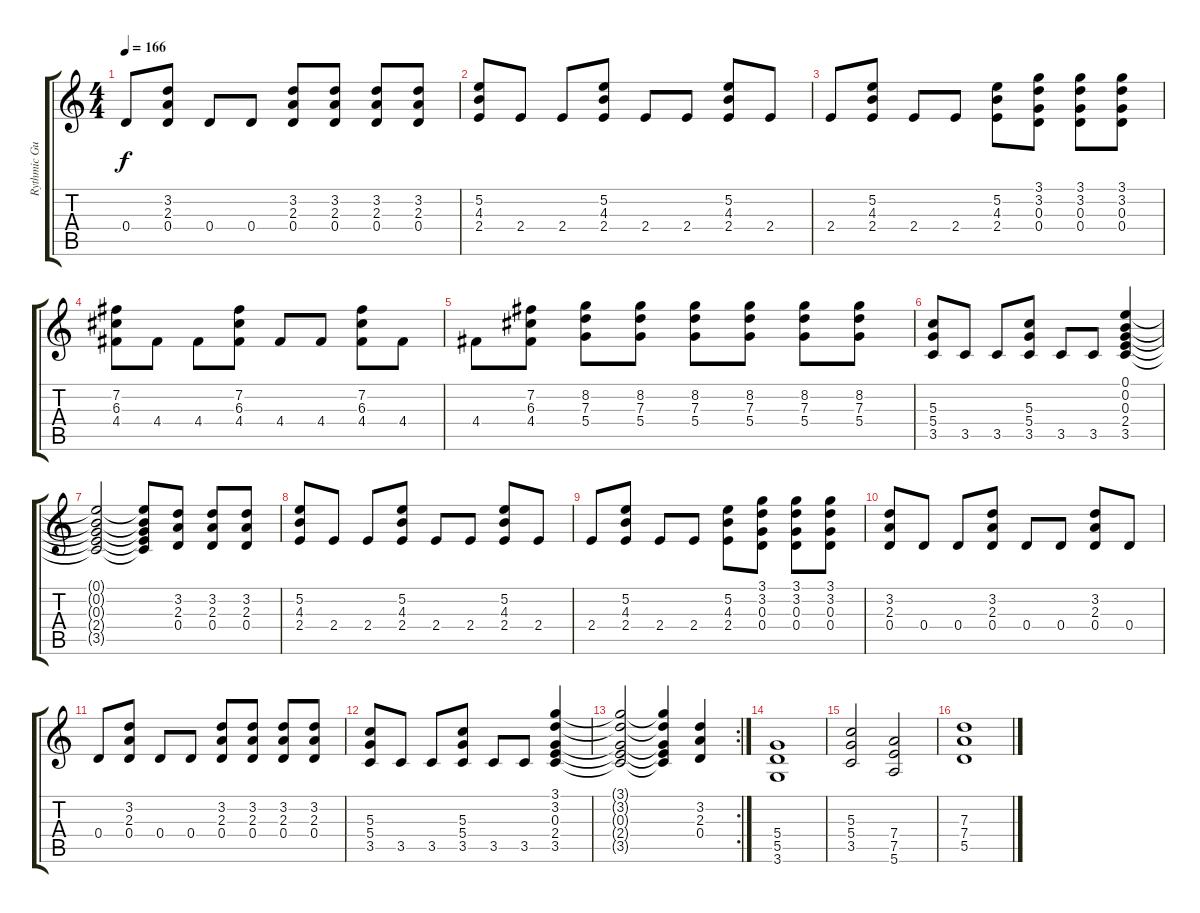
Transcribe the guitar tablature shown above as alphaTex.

\track ("Rythmic Guitar" "Rythmic Gu") {instrument distortionguitar}
\staff {score tabs}
\tuning (E4 B3 G3 D3 A2 E2) {hide}
\ts (4 4)
\tempo 166
\clef g2
\ks c
0.4.8{dy f} (3.2 2.3 0.4).8 0.4.8 0.4.8 (3.2 2.3 0.4).8 (3.2 2.3 0.4).8 (3.2 2.3 0.4).8 (3.2 2.3 0.4).8 |
(5.2 4.3 2.4).8 2.4.8 2.4.8 (5.2 4.3 2.4).8 2.4.8 2.4.8 (5.2 4.3 2.4).8 2.4.8 |
2.4.8 (5.2 4.3 2.4).8 2.4.8 2.4.8 (5.2 4.3 2.4).8 (3.1 3.2 0.3 0.4).8 (3.1 3.2 0.3 0.4).8 (3.1 3.2 0.3 0.4).8 |
(7.2 6.3 4.4).8 4.4.8 4.4.8 (7.2 6.3 4.4).8 4.4.8 4.4.8 (7.2 6.3 4.4).8 4.4.8 |
4.4.8 (7.2 6.3 4.4).8 (8.2 7.3 5.4).8 (8.2 7.3 5.4).8 (8.2 7.3 5.4).8 (8.2 7.3 5.4).8 (8.2 7.3 5.4).8 (8.2 7.3 5.4).8 |
(5.3 5.4 3.5).8 3.5.8 3.5.8 (5.3 5.4 3.5).8 3.5.8 3.5.8 (0.1 0.2 0.3 2.4 3.5).4 |
(0.1{t} 0.2{t} 0.3{t} 2.4{t} 3.5{t}).2 (0.1{t} 0.2{t} 0.3{t} 2.4{t} 3.5{t}).8 (3.2 2.3 0.4).8 (3.2 2.3 0.4).8 (3.2 2.3 0.4).8 |
(5.2 4.3 2.4).8 2.4.8 2.4.8 (5.2 4.3 2.4).8 2.4.8 2.4.8 (5.2 4.3 2.4).8 2.4.8 |
2.4.8 (5.2 4.3 2.4).8 2.4.8 2.4.8 (5.2 4.3 2.4).8 (3.1 3.2 0.3 0.4).8 (3.1 3.2 0.3 0.4).8 (3.1 3.2 0.3 0.4).8 |
(3.2 2.3 0.4).8 0.4.8 0.4.8 (3.2 2.3 0.4).8 0.4.8 0.4.8 (3.2 2.3 0.4).8 0.4.8 |
0.4.8 (3.2 2.3 0.4).8 0.4.8 0.4.8 (3.2 2.3 0.4).8 (3.2 2.3 0.4).8 (3.2 2.3 0.4).8 (3.2 2.3 0.4).8 |
(5.3 5.4 3.5).8 3.5.8 3.5.8 (5.3 5.4 3.5).8 3.5.8 3.5.8 (3.1 3.2 0.3 2.4 3.5).4 |
\rc 2
(3.1{t} 3.2{t} 0.3{t} 2.4{t} 3.5{t}).2 (3.1{t} 3.2{t} 0.3{t} 2.4{t} 3.5{t}).4 (3.2 2.3 0.4).4 |
(5.4 5.5 3.6).1 |
(5.3 5.4 3.5).2 (7.4 7.5 5.6).2 |
(7.3 7.4 5.5).1
